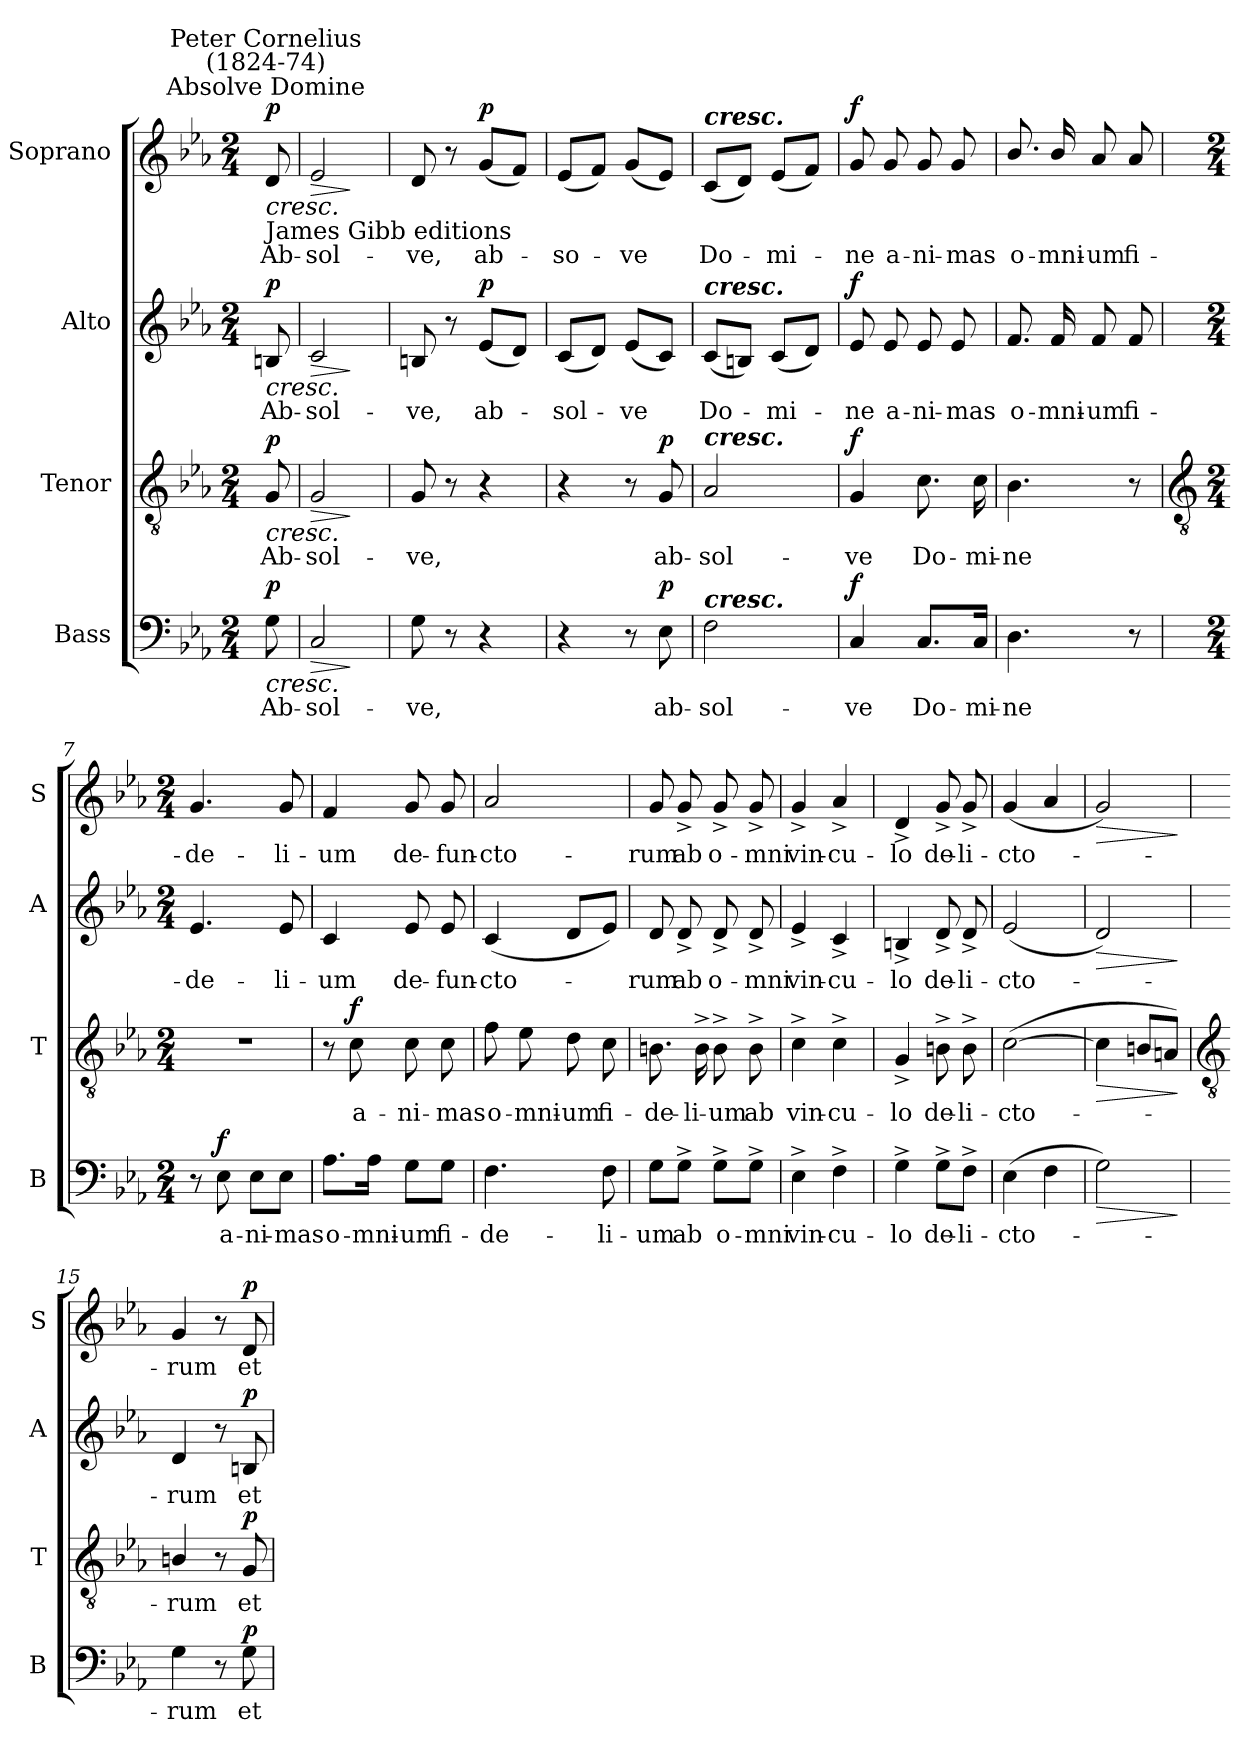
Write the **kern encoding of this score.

**kern	**text	**dynam	**kern	**text	**dynam	**kern	**text	**dynam	**kern	**text	**dynam
*part4	*part4	*part4	*part3	*part3	*part3	*part2	*part2	*part2	*part1	*part1	*part1
*staff4	*staff4	*staff4	*staff3	*staff3	*staff3	*staff2	*staff2	*staff2	*staff1	*staff1	*staff1
*I"Bass	*	*	*I"Tenor	*	*	*I"Alto	*	*	*I"Soprano	*	*
*I'B	*	*	*I'T	*	*	*I'A	*	*	*I'S	*	*
*clefF4	*	*	*clefGv2	*	*	*clefG2	*	*	*clefG2	*	*
*k[b-e-a-]	*	*	*k[b-e-a-]	*	*	*k[b-e-a-]	*	*	*k[b-e-a-]	*	*
*E-:	*	*	*E-:	*	*	*E-:	*	*	*E-:	*	*
*M2/4	*	*	*M2/4	*	*	*M2/4	*	*	*M2/4	*	*
=	=	=	=	=	=	=	=	=	=	=	=
!	!	!	!	!	!	!	!	!	!LO:TX:a:cj:t=Absolve Domine	!	!
!	!	!	!	!	!	!	!	!	!LO:TX:a:cj:t=Peter Cornelius\n(1824-74)	!	!
!	!	!	!	!	!	!	!	!	!LO:TX:b:t=James Gibb editions	!	!
!	!LO:LY:b	!LO:HP:b	!	!LO:LY:b	!LO:HP:b	!	!LO:LY:b	!LO:HP:b	!	!LO:LY:b	!LO:HP:b
!	!	!LO:DY:n=1:b	!	!	!LO:DY:n=1:b	!	!	!LO:DY:n=1:b	!	!	!LO:DY:n=1:b
8G	Ab-	< p	8G	Ab-	< p	8Bn	Ab-	< p	8d	Ab-	< p
=1	=1	=1	=1	=1	=1	=1	=1	=1	=1	=1	=1
!	!LO:LY:b	!LO:HP:b	!	!LO:LY:b	!LO:HP:b	!	!LO:LY:b	!LO:HP:b	!	!LO:LY:b	!LO:HP:b
2C	-sol-	>	2G	-sol-	>	2c	-sol-	>	2e-	-sol-	>
.	.	[ ]	.	.	[ ]	.	.	[ ]	.	.	[ ]
=2	=2	=2	=2	=2	=2	=2	=2	=2	=2	=2	=2
!	!LO:LY:b	!	!	!LO:LY:b	!	!	!LO:LY:b	!	!	!LO:LY:b	!
8G	-ve,	.	8G	-ve,	.	8Bn	-ve,	.	8d	-ve,	.
8r	.	.	8r	.	.	8r	.	.	8r	.	.
!	!	!	!	!	!	!	!LO:LY:b	!LO:DY:b	!	!LO:LY:b	!LO:DY:b
4r	.	.	4r	.	.	(<8e-L	ab-	p	(<8gL	ab-	p
.	.	.	.	.	.	8dJ)	.	.	8fJ)	.	.
=3	=3	=3	=3	=3	=3	=3	=3	=3	=3	=3	=3
!	!	!	!	!	!	!	!LO:LY:b	!	!	!LO:LY:b	!
4r	.	.	4r	.	.	(<8cL	sol-	.	(<8e-L	so-	.
.	.	.	.	.	.	8dJ)	.	.	8fJ)	.	.
!	!	!	!	!	!	!	!LO:LY:b	!	!	!LO:LY:b	!
8r	.	.	8r	.	.	(<8e-L	ve	.	(<8gL	ve	.
!	!LO:LY:b	!LO:DY:b	!	!LO:LY:b	!LO:DY:b	!	!	!	!	!	!
8E-	ab-	p	8G	ab-	p	8cJ)	.	.	8e-J)	.	.
=4	=4	=4	=4	=4	=4	=4	=4	=4	=4	=4	=4
!	!	!	!	!	!	!	!	!	!LO:TX:a:Bi:t=cresc.	!	!
!	!	!	!	!	!	!LO:TX:a:Bi:t=cresc.	!	!	!	!	!
!	!	!	!LO:TX:a:Bi:t=cresc.	!	!	!	!	!	!	!	!
!LO:TX:a:Bi:t=cresc.	!	!	!	!	!	!	!	!	!	!	!
!	!LO:LY:b	!	!	!LO:LY:b	!	!	!LO:LY:b	!	!	!LO:LY:b	!
2F	-sol-	.	2A-	-sol-	.	(<8cL	Do-	.	(<8cL	Do-	.
.	.	.	.	.	.	8BnJ)	.	.	8dJ)	.	.
!	!	!	!	!	!	!	!LO:LY:b	!	!	!LO:LY:b	!
.	.	.	.	.	.	(<8cL	mi-	.	(<8e-L	mi-	.
.	.	.	.	.	.	8dJ)	.	.	8fJ)	.	.
=5	=5	=5	=5	=5	=5	=5	=5	=5	=5	=5	=5
!	!LO:LY:b	!LO:DY:b	!	!LO:LY:b	!LO:DY:b	!	!LO:LY:b	!LO:DY:b	!	!LO:LY:b	!LO:DY:b
4C	-ve	f	4G	-ve	f	8e-	ne	f	8g	ne	f
!	!	!	!	!	!	!	!LO:LY:b	!	!	!LO:LY:b	!
.	.	.	.	.	.	8e-	a-	.	8g	a-	.
!	!LO:LY:b	!	!	!LO:LY:b	!	!	!LO:LY:b	!	!	!LO:LY:b	!
8.C/L	Do-	.	8.c	Do-	.	8e-	-ni-	.	8g	-ni-	.
!	!	!	!	!	!	!	!LO:LY:b	!	!	!LO:LY:b	!
.	.	.	.	.	.	8e-	-mas	.	8g	-mas	.
!	!LO:LY:b	!	!	!LO:LY:b	!	!	!	!	!	!	!
16C/Jk	-mi-	.	16c	-mi-	.	.	.	.	.	.	.
=6	=6	=6	=6	=6	=6	=6	=6	=6	=6	=6	=6
!	!LO:LY:b	!	!	!LO:LY:b	!	!	!LO:LY:b	!	!	!LO:LY:b	!
4.D	-ne	.	4.B-	-ne	.	8.f	o-	.	8.b-/	o-	.
!	!	!	!	!	!	!	!LO:LY:b	!	!	!LO:LY:b	!
.	.	.	.	.	.	16f	-mni-	.	16b-/	-mni-	.
!	!	!	!	!	!	!	!LO:LY:b	!	!	!LO:LY:b	!
.	.	.	.	.	.	8f	-um	.	8a-	-um	.
!	!	!	!	!	!	!	!LO:LY:b	!	!	!LO:LY:b	!
8r	.	.	8r	.	.	8f	fi-	.	8a-	fi-	.
!!LO:LB:g=z
=7	=7	=7	=7	=7	=7	=7	=7	=7	=7	=7	=7
*	*	*	*clefGv2	*	*	*	*	*	*	*	*
*M2/4	*	*	*M2/4	*	*	*M2/4	*	*	*M2/4	*	*
!	!	!	!LO:N:vis=1	!	!	!	!LO:LY:b	!	!	!LO:LY:b	!
8r	.	.	2r	.	.	4.e-	-de-	.	4.g	-de-	.
!	!LO:LY:b	!LO:DY:b	!	!	!	!	!	!	!	!	!
8E-	a-	f	.	.	.	.	.	.	.	.	.
!	!LO:LY:b	!	!	!	!	!	!	!	!	!	!
8E-\L	-ni-	.	.	.	.	.	.	.	.	.	.
!	!LO:LY:b	!	!	!	!	!	!LO:LY:b	!	!	!LO:LY:b	!
8E-\J	-mas	.	.	.	.	8e-	-li-	.	8g	-li-	.
=8	=8	=8	=8	=8	=8	=8	=8	=8	=8	=8	=8
!	!LO:LY:b	!	!	!	!	!	!LO:LY:b	!	!	!LO:LY:b	!
8.A-\L	o-	.	8r	.	.	4c	-um	.	4f	-um	.
!	!	!	!	!LO:LY:b	!LO:DY:b	!	!	!	!	!	!
.	.	.	8c	a-	f	.	.	.	.	.	.
!	!LO:LY:b	!	!	!	!	!	!	!	!	!	!
16A-\Jk	-mni-	.	.	.	.	.	.	.	.	.	.
!	!LO:LY:b	!	!	!LO:LY:b	!	!	!LO:LY:b	!	!	!LO:LY:b	!
8G\L	-um	.	8c	-ni-	.	8e-	de-	.	8g	de-	.
!	!LO:LY:b	!	!	!LO:LY:b	!	!	!LO:LY:b	!	!	!LO:LY:b	!
8G\J	fi-	.	8c	-mas	.	8e-	-fun-	.	8g	-fun-	.
=9	=9	=9	=9	=9	=9	=9	=9	=9	=9	=9	=9
!	!LO:LY:b	!	!	!LO:LY:b	!	!	!LO:LY:b	!	!	!LO:LY:b	!
4.F	-de-	.	8f	o-	.	(<4c	-cto-	.	2a-	-cto-	.
!	!	!	!	!LO:LY:b	!	!	!	!	!	!	!
.	.	.	8e-	-mni-	.	.	.	.	.	.	.
!	!	!	!	!LO:LY:b	!	!	!	!	!	!	!
.	.	.	8d	-um	.	8dL	.	.	.	.	.
!	!LO:LY:b	!	!	!LO:LY:b	!	!	!	!	!	!	!
8F	-li-	.	8c	fi-	.	8e-J)	.	.	.	.	.
=10	=10	=10	=10	=10	=10	=10	=10	=10	=10	=10	=10
!	!LO:LY:b	!	!	!LO:LY:b	!	!	!LO:LY:b	!	!	!LO:LY:b	!
8G\L	-um	.	8.Bn	-de-	.	8d	rum	.	8g	-rum	.
!	!LO:LY:b	!	!	!	!	!	!LO:LY:b	!	!	!LO:LY:b	!
8G^\J	ab	.	.	.	.	8d^	ab	.	8g^	ab	.
!	!	!	!	!LO:LY:b	!	!	!	!	!	!	!
.	.	.	16B^	-li-	.	.	.	.	.	.	.
!	!LO:LY:b	!	!	!LO:LY:b	!	!	!LO:LY:b	!	!	!LO:LY:b	!
8G^\L	o-	.	8B^	-um	.	8d^	o-	.	8g^	o-	.
!	!LO:LY:b	!	!	!LO:LY:b	!	!	!LO:LY:b	!	!	!LO:LY:b	!
8G^\J	-mni	.	8B^	ab	.	8d^	-mni	.	8g^	-mni	.
=11	=11	=11	=11	=11	=11	=11	=11	=11	=11	=11	=11
!	!LO:LY:b	!	!	!LO:LY:b	!	!	!LO:LY:b	!	!	!LO:LY:b	!
4E-^	vin-	.	4c^	vin-	.	4e-^	vin-	.	4g^	vin-	.
!	!LO:LY:b	!	!	!LO:LY:b	!	!	!LO:LY:b	!	!	!LO:LY:b	!
4F^	-cu-	.	4c^	-cu-	.	4c^	-cu-	.	4a-^	-cu-	.
=12	=12	=12	=12	=12	=12	=12	=12	=12	=12	=12	=12
!	!LO:LY:b	!	!	!LO:LY:b	!	!	!LO:LY:b	!	!	!LO:LY:b	!
4G^	-lo	.	4G^	-lo	.	4Bn^	-lo	.	4d^	-lo	.
!	!LO:LY:b	!	!	!LO:LY:b	!	!	!LO:LY:b	!	!	!LO:LY:b	!
8G^\L	de-	.	8Bn^	de-	.	8d^	de-	.	8g^	de-	.
!	!LO:LY:b	!	!	!LO:LY:b	!	!	!LO:LY:b	!	!	!LO:LY:b	!
8F^\J	-li-	.	8B^	-li-	.	8d^	-li-	.	8g^	-li-	.
=13	=13	=13	=13	=13	=13	=13	=13	=13	=13	=13	=13
!	!LO:LY:b	!	!	!LO:LY:b	!	!	!LO:LY:b	!	!	!LO:LY:b	!
(>4E-	-cto-	.	(<[2c	-cto-	.	(<2e-	-cto-	.	(<4g	-cto-	.
4F	.	.	.	.	.	.	.	.	4a-	.	.
=14	=14	=14	=14	=14	=14	=14	=14	=14	=14	=14	=14
!	!	!LO:HP:b	!	!	!LO:HP:b	!	!	!LO:HP:b	!	!	!LO:HP:b
2G)	.	>	4c]	.	>	2d)	.	>	2g)	.	>
.	.	.	8BnL	.	.	.	.	.	.	.	.
.	.	.	8AnJ)	.	.	.	.	.	.	.	.
.	.	]	.	.	]	.	.	]	.	.	]
!!LO:LB:g=z
=15	=15	=15	=15	=15	=15	=15	=15	=15	=15	=15	=15
*	*	*	*clefGv2	*	*	*	*	*	*	*	*
!	!LO:LY:b	!	!	!LO:LY:b	!	!	!LO:LY:b	!	!	!LO:LY:b	!
4G	rum	.	4Bn/	rum	.	4d	rum	.	4g	rum	.
8r	.	.	8r	.	.	8r	.	.	8r	.	.
!	!LO:LY:b	!LO:DY:b	!	!LO:LY:b	!LO:DY:b	!	!LO:LY:b	!LO:DY:b	!	!LO:LY:b	!LO:DY:b
8G	et	p	8G	et	p	8Bn	et	p	8d	et	p
=	=	=	=	=	=	=	=	=	=	=	=
*-	*-	*-	*-	*-	*-	*-	*-	*-	*-	*-	*-
